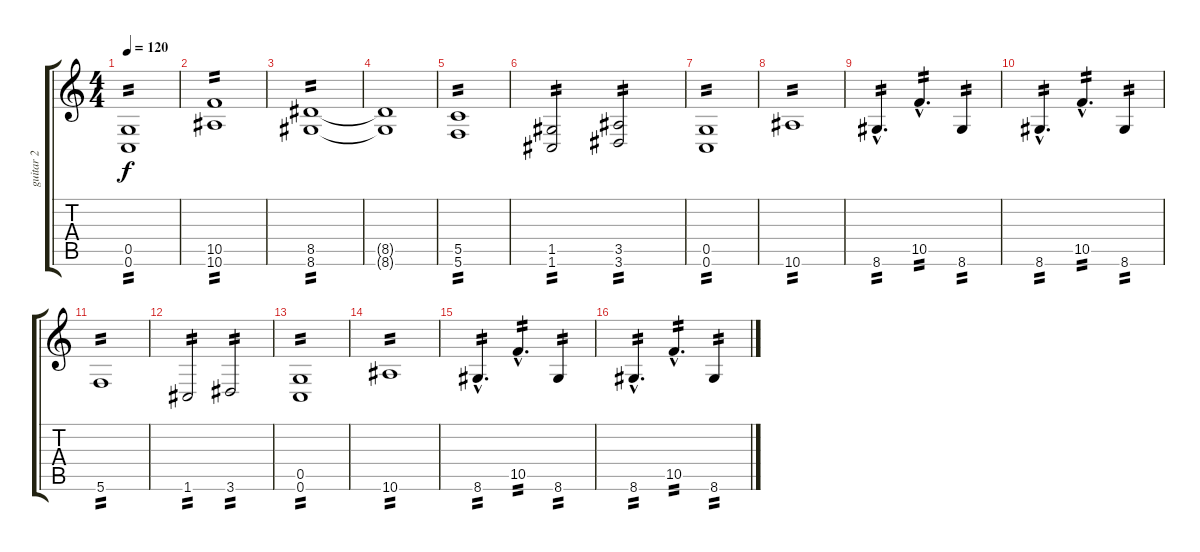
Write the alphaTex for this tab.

\track ("guitar 2" "guitar 2") {instrument overdrivenguitar}
\staff {score tabs}
\tuning (D4 A3 F3 C3 G2 C2) {hide}
\ts (4 4)
\tempo 120
\clef g2
\ks c
(0.5 0.6).1{tp 2 dy f} |
(10.5 10.6).1{tp 2} |
(8.5 8.6).1{tp 2} |
(8.5{t} 8.6{t}).1 |
(5.5 5.6).1{tp 2} |
(1.5 1.6).2{tp 2} (3.5 3.6).2{tp 2} |
(0.5 0.6).1{tp 2} |
10.6.1{tp 2} |
8.6{hac}.4{d tp 2} 10.5{hac}.4{d tp 2} 8.6.4{tp 2} |
8.6{hac}.4{d tp 2} 10.5{hac}.4{d tp 2} 8.6.4{tp 2} |
5.6.1{tp 2} |
1.6.2{tp 2} 3.6.2{tp 2} |
(0.5 0.6).1{tp 2} |
10.6.1{tp 2} |
8.6{hac}.4{d tp 2} 10.5{hac}.4{d tp 2} 8.6.4{tp 2} |
8.6{hac}.4{d tp 2} 10.5{hac}.4{d tp 2} 8.6.4{tp 2}
